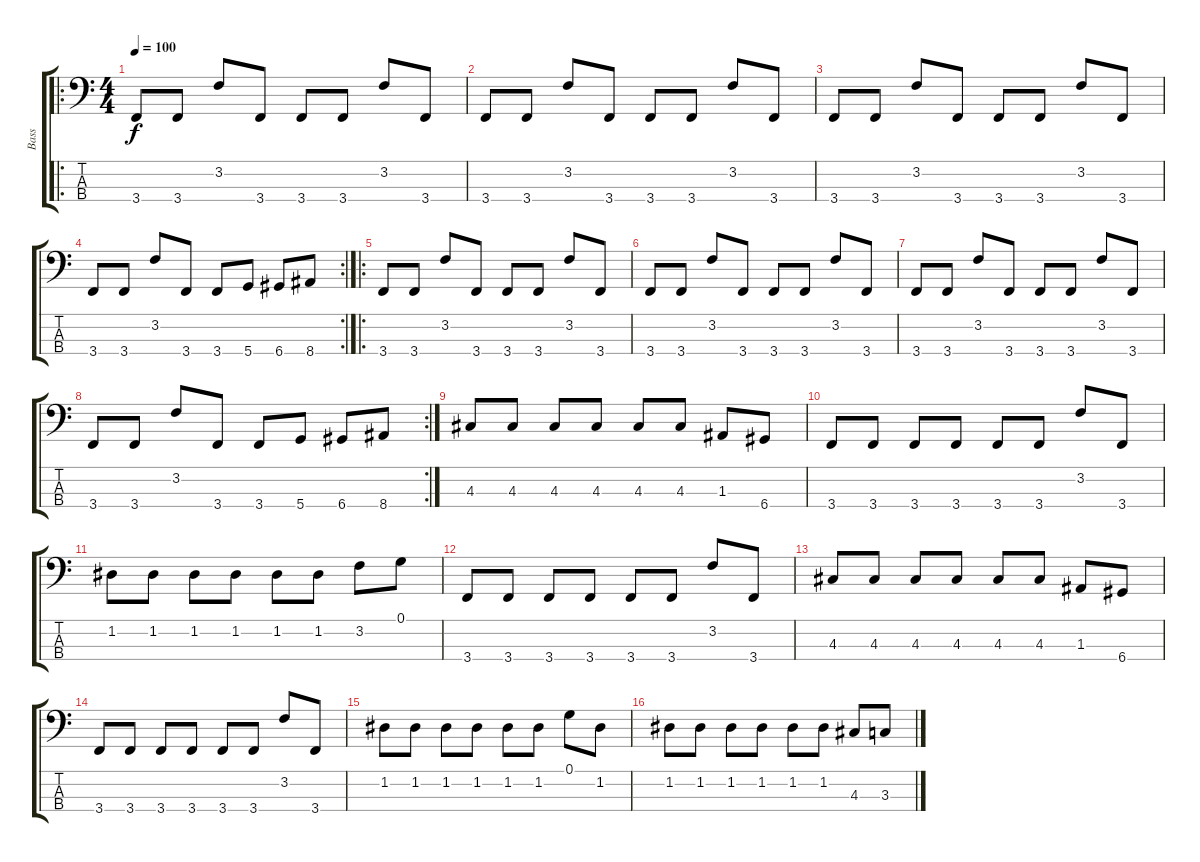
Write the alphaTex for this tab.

\track ("Bass" "Bass") {instrument electricbassfinger}
\staff {score tabs}
\tuning (G2 D2 A1 D1) {hide}
\ro
\ts (4 4)
\tempo 100
\clef f4
\ks c
3.4.8{dy f} 3.4.8 3.2.8 3.4.8 3.4.8 3.4.8 3.2.8 3.4.8 |
3.4.8 3.4.8 3.2.8 3.4.8 3.4.8 3.4.8 3.2.8 3.4.8 |
3.4.8 3.4.8 3.2.8 3.4.8 3.4.8 3.4.8 3.2.8 3.4.8 |
\rc 2
3.4.8 3.4.8 3.2.8 3.4.8 3.4.8 5.4.8 6.4.8 8.4.8 |
\ro
3.4.8 3.4.8 3.2.8 3.4.8 3.4.8 3.4.8 3.2.8 3.4.8 |
3.4.8 3.4.8 3.2.8 3.4.8 3.4.8 3.4.8 3.2.8 3.4.8 |
3.4.8 3.4.8 3.2.8 3.4.8 3.4.8 3.4.8 3.2.8 3.4.8 |
\rc 2
3.4.8 3.4.8 3.2.8 3.4.8 3.4.8 5.4.8 6.4.8 8.4.8 |
4.3.8 4.3.8 4.3.8 4.3.8 4.3.8 4.3.8 1.3.8 6.4.8 |
3.4.8 3.4.8 3.4.8 3.4.8 3.4.8 3.4.8 3.2.8 3.4.8 |
1.2.8 1.2.8 1.2.8 1.2.8 1.2.8 1.2.8 3.2.8 0.1.8 |
3.4.8 3.4.8 3.4.8 3.4.8 3.4.8 3.4.8 3.2.8 3.4.8 |
4.3.8 4.3.8 4.3.8 4.3.8 4.3.8 4.3.8 1.3.8 6.4.8 |
3.4.8 3.4.8 3.4.8 3.4.8 3.4.8 3.4.8 3.2.8 3.4.8 |
1.2.8 1.2.8 1.2.8 1.2.8 1.2.8 1.2.8 0.1.8 1.2.8 |
1.2.8 1.2.8 1.2.8 1.2.8 1.2.8 1.2.8 4.3.8 3.3.8
